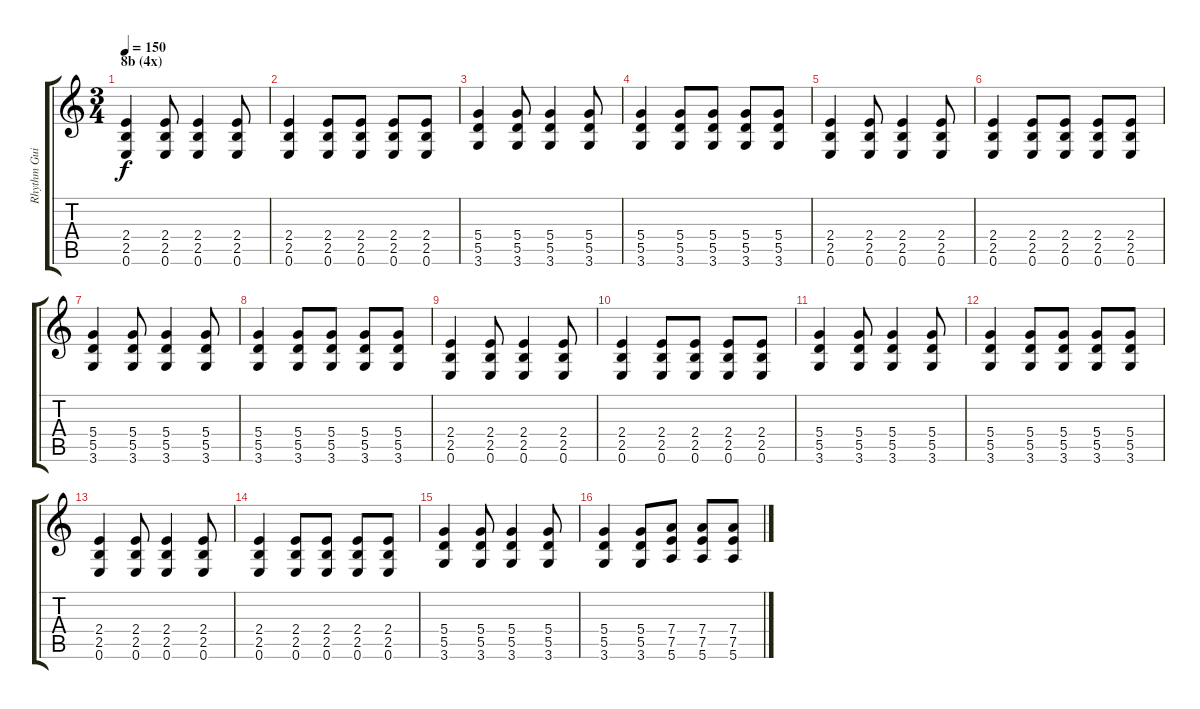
\track ("Rhythm Guitar" "Rhythm Gui") {instrument distortionguitar}
\staff {score tabs}
\tuning (E4 B3 G3 D3 A2 E2) {hide}
\ts (3 4)
\section ("" "8b (4x)")
\tempo 150
\clef g2
\ks c
(2.4 2.5 0.6).4{dy f} (2.4 2.5 0.6).8 (2.4 2.5 0.6).4 (2.4 2.5 0.6).8 |
(2.4 2.5 0.6).4 (2.4 2.5 0.6).8 (2.4 2.5 0.6).8 (2.4 2.5 0.6).8 (2.4 2.5 0.6).8 |
(5.4 5.5 3.6).4 (5.4 5.5 3.6).8 (5.4 5.5 3.6).4 (5.4 5.5 3.6).8 |
(5.4 5.5 3.6).4 (5.4 5.5 3.6).8 (5.4 5.5 3.6).8 (5.4 5.5 3.6).8 (5.4 5.5 3.6).8 |
(2.4 2.5 0.6).4 (2.4 2.5 0.6).8 (2.4 2.5 0.6).4 (2.4 2.5 0.6).8 |
(2.4 2.5 0.6).4 (2.4 2.5 0.6).8 (2.4 2.5 0.6).8 (2.4 2.5 0.6).8 (2.4 2.5 0.6).8 |
(5.4 5.5 3.6).4 (5.4 5.5 3.6).8 (5.4 5.5 3.6).4 (5.4 5.5 3.6).8 |
(5.4 5.5 3.6).4 (5.4 5.5 3.6).8 (5.4 5.5 3.6).8 (5.4 5.5 3.6).8 (5.4 5.5 3.6).8 |
(2.4 2.5 0.6).4 (2.4 2.5 0.6).8 (2.4 2.5 0.6).4 (2.4 2.5 0.6).8 |
(2.4 2.5 0.6).4 (2.4 2.5 0.6).8 (2.4 2.5 0.6).8 (2.4 2.5 0.6).8 (2.4 2.5 0.6).8 |
(5.4 5.5 3.6).4 (5.4 5.5 3.6).8 (5.4 5.5 3.6).4 (5.4 5.5 3.6).8 |
(5.4 5.5 3.6).4 (5.4 5.5 3.6).8 (5.4 5.5 3.6).8 (5.4 5.5 3.6).8 (5.4 5.5 3.6).8 |
(2.4 2.5 0.6).4 (2.4 2.5 0.6).8 (2.4 2.5 0.6).4 (2.4 2.5 0.6).8 |
(2.4 2.5 0.6).4 (2.4 2.5 0.6).8 (2.4 2.5 0.6).8 (2.4 2.5 0.6).8 (2.4 2.5 0.6).8 |
(5.4 5.5 3.6).4 (5.4 5.5 3.6).8 (5.4 5.5 3.6).4 (5.4 5.5 3.6).8 |
(5.4 5.5 3.6).4 (5.4 5.5 3.6).8 (7.4 7.5 5.6).8 (7.4 7.5 5.6).8 (7.4 7.5 5.6).8
